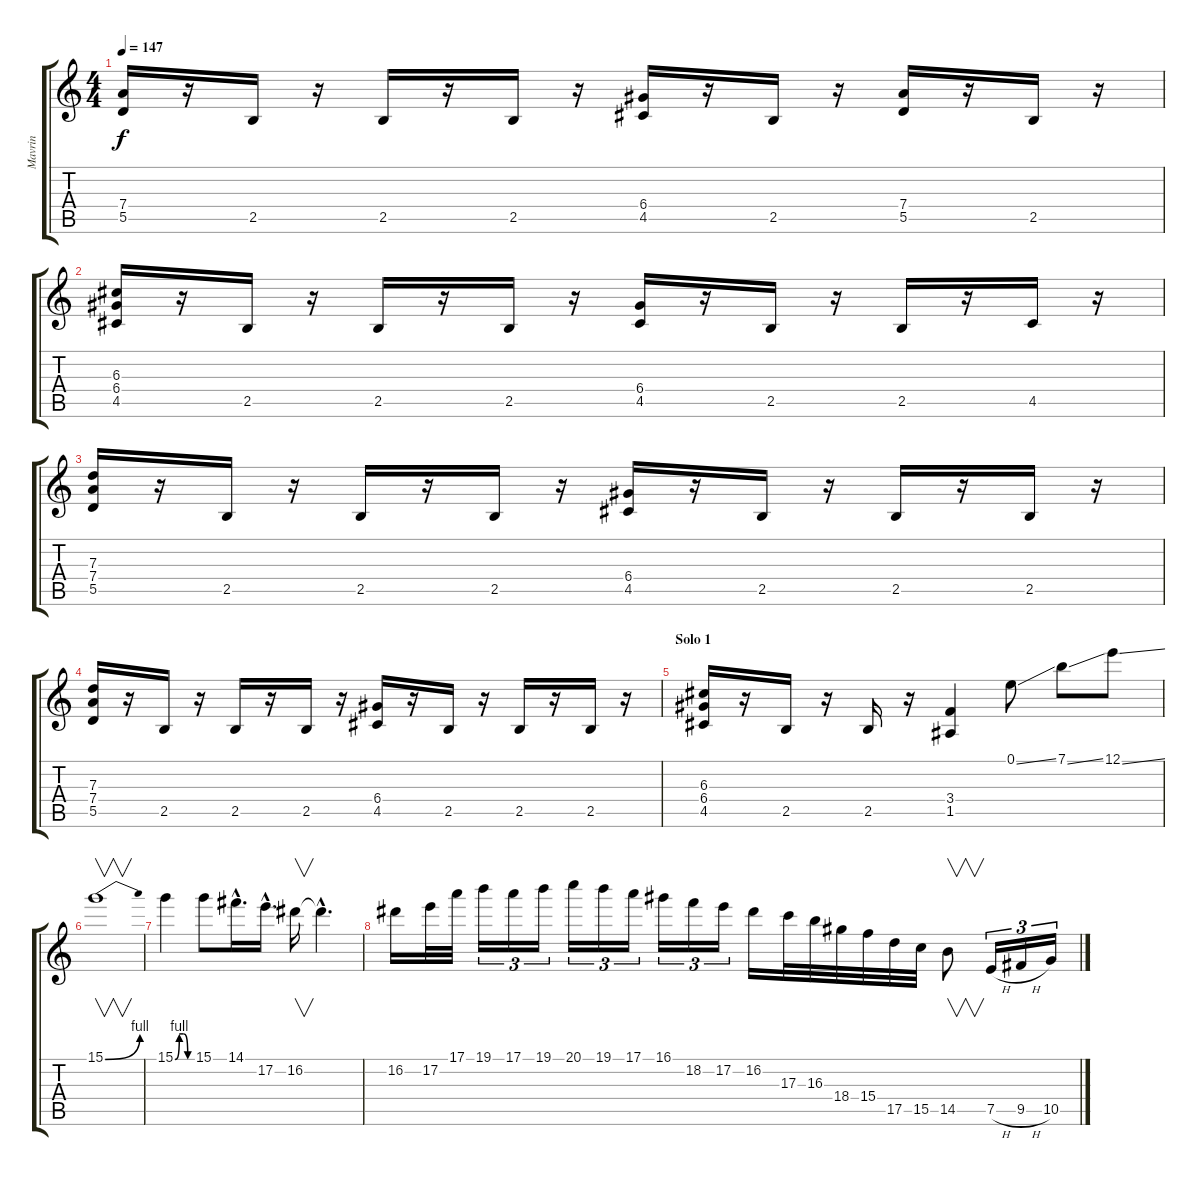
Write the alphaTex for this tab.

\track ("Mavrin" "Mavrin") {instrument overdrivenguitar}
\staff {score tabs}
\tuning (E4 B3 G3 D3 A2 E2) {hide}
\ts (4 4)
\tempo 147
\clef g2
\ks c
(7.4 5.5).16{dy f} r.16 2.5.16 r.16 2.5.16 r.16 2.5.16 r.16 (6.4 4.5).16 r.16 2.5.16 r.16 (7.4 5.5).16 r.16 2.5.16 r.16 |
(6.3 6.4 4.5).16 r.16 2.5.16 r.16 2.5.16 r.16 2.5.16 r.16 (6.4 4.5).16 r.16 2.5.16 r.16 2.5.16 r.16 4.5.16 r.16 |
(7.3 7.4 5.5).16 r.16 2.5.16 r.16 2.5.16 r.16 2.5.16 r.16 (6.4 4.5).16 r.16 2.5.16 r.16 2.5.16 r.16 2.5.16 r.16 |
(7.3 7.4 5.5).16 r.16 2.5.16 r.16 2.5.16 r.16 2.5.16 r.16 (6.4 4.5).16 r.16 2.5.16 r.16 2.5.16 r.16 2.5.16 r.16 |
\section ("" "Solo 1")
(6.3 6.4 4.5).16 r.16 2.5.16 r.16 2.5.16 r.16 (3.4 1.5).4 0.1{ss}.8{volume 14} 7.1{ss}.8 12.1{ss}.8 |
15.1{be (bend 0 0 60 4)}.1{v} |
15.1{be (custom 0 0 15 4 30 4 45 0 60 0)}.4 15.1.8 14.1{hac}.16{d} 17.2{hac}.16{d} 16.2.16{v} 16.2{hac t}.4{d} |
16.2.16 17.2.32 17.1.32 19.1.16{tu (3 2)} 17.1.16{tu (3 2)} 19.1.16{tu (3 2)} 20.1.16{tu (3 2)} 19.1.16{tu (3 2)} 17.1.16{tu (3 2)} 16.1.16{tu (3 2)} 18.2.16{tu (3 2)} 17.2.16{tu (3 2)} 16.2.16 17.3.32 16.3.32 18.4.32 15.4.32 17.5.32 15.5.32 14.5.8{v} 7.5{h}.16{tu (3 2)} 9.5{h}.16{tu (3 2)} 10.5.16{tu (3 2)}
